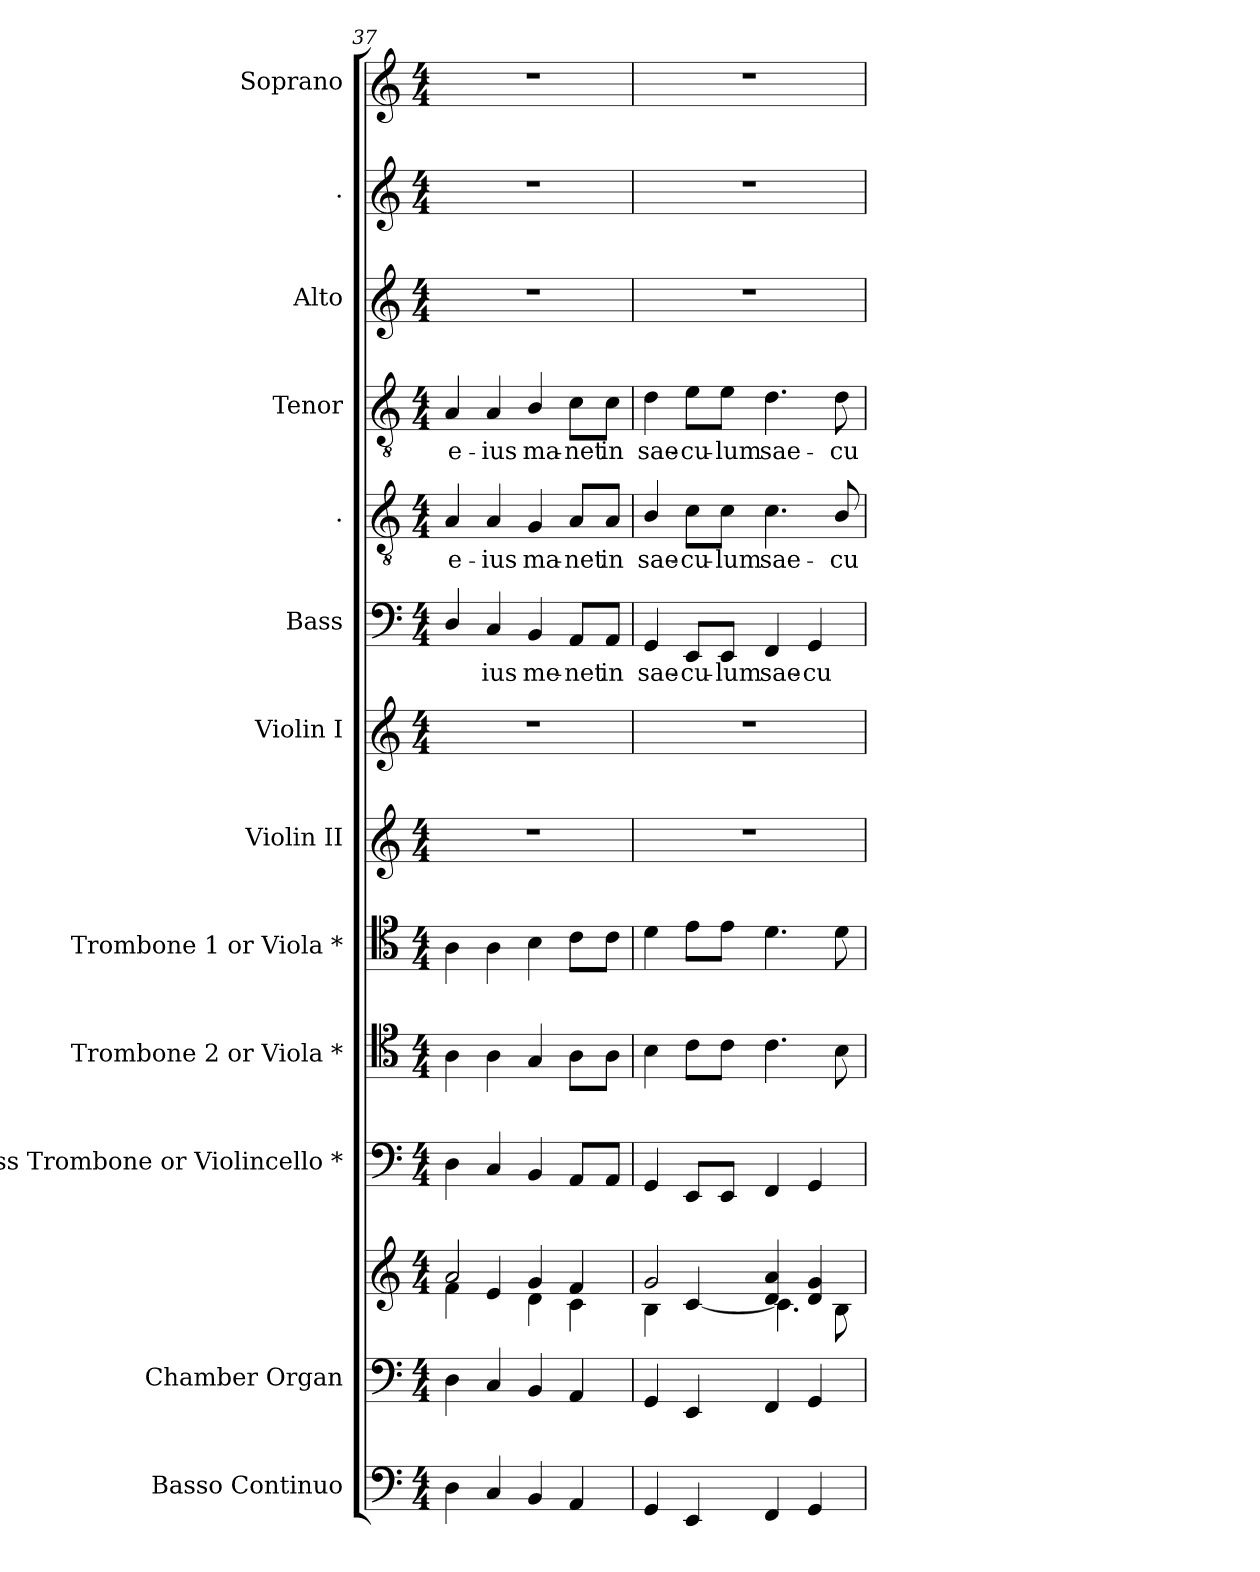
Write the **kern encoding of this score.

**kern	**kern	**kern	**kern	**kern	**kern	**kern	**kern	**kern	**text	**kern	**text	**kern	**text	**kern	**kern	**kern
*part13	*part12	*part12	*part11	*part10	*part9	*part8	*part7	*part6	*part6	*part5	*part5	*part4	*part4	*part3	*part2	*part1
*staff14	*staff13	*staff12	*staff11	*staff10	*staff9	*staff8	*staff7	*staff6	*staff6	*staff5	*staff5	*staff4	*staff4	*staff3	*staff2	*staff1
*I"Basso  Continuo	*I"Chamber  Organ	*	*I"Bass Trombone or Violincello *	*I"Trombone 2 or Viola *	*I"Trombone 1 or Viola *	*I"Violin II	*I"Violin I	*I"Bass	*	*I".	*	*I"Tenor	*	*I"Alto	*I".	*I"Soprano
*I'B Cont	*I'Org.	*	*I'B. Tbn.	*I'Tbn 2	*I'Tbn 1	*I'Vln. II	*I'Vln. I	*I'B.	*	*	*	*I'T,	*	*I'A.	*	*I'S.
*clefF4	*clefF4	*clefG2	*clefF4	*clefC4	*clefC4	*clefG2	*clefG2	*clefF4	*	*clefGv2	*	*clefGv2	*	*clefG2	*clefG2	*clefG2
*ITrd7c12	*	*	*	*	*	*	*	*	*	*ITrd7c12	*	*ITrd7c12	*	*	*	*
*k[]	*k[]	*k[]	*k[]	*k[]	*k[]	*k[]	*k[]	*k[]	*	*k[]	*	*k[]	*	*k[]	*k[]	*k[]
*C:	*C:	*C:	*C:	*C:	*C:	*C:	*C:	*C:	*	*C:	*	*C:	*	*C:	*C:	*C:
*M4/4	*M4/4	*M4/4	*M4/4	*M4/4	*M4/4	*M4/4	*M4/4	*M4/4	*	*M4/4	*	*M4/4	*	*M4/4	*M4/4	*M4/4
=37	=37	=37	=37	=37	=37	=37	=37	=37	=37	=37	=37	=37	=37	=37	=37	=37
*	*	*^	*	*	*	*	*	*	*	*	*	*	*	*	*	*
!	!	!	!	!	!	!	!	!	!	!	!	!LO:LY:b:color=#000000	!	!	!	!	!
!	!	!	!	!	!	!	!	!	!	!	!	!	!	!LO:LY:b:color=#000000	!	!	!
4DDi\	4Di\	2ai/	4fi\	4Di\	4Ai\	4Ai\	1r	1r	4Di/	.	4AAi/	e-	4AAi/	e-	1r	1r	1r
!	!	!	!	!	!	!	!	!	!	!LO:LY:b:color=#000000	!	!	!	!	!	!	!
!	!	!	!	!	!	!	!	!	!	!	!	!LO:LY:b:color=#000000	!	!	!	!	!
!	!	!	!	!	!	!	!	!	!	!	!	!	!	!LO:LY:b:color=#000000	!	!	!
4CCi/	4Ci/	.	4ei/	4Ci/	4Ai\	4Ai\	.	.	4Ci/	-ius	4AAi/	-ius	4AAi/	-ius	.	.	.
!	!	!	!	!	!	!	!	!	!	!LO:LY:b:color=#000000	!	!	!	!	!	!	!
!	!	!	!	!	!	!	!	!	!	!	!	!LO:LY:b:color=#000000	!	!	!	!	!
!	!	!	!	!	!	!	!	!	!	!	!	!	!	!LO:LY:b:color=#000000	!	!	!
4BBBi/	4BBi/	4gi/	4di\	4BBi/	4Gi/	4Bi\	.	.	4BBi/	me-	4GGi/	ma-	4BBi/	ma-	.	.	.
!	!	!	!	!	!	!	!	!	!	!LO:LY:b:color=#000000	!	!	!	!	!	!	!
!	!	!	!	!	!	!	!	!	!	!	!	!LO:LY:b:color=#000000	!	!	!	!	!
!	!	!	!	!	!	!	!	!	!	!	!	!	!	!LO:LY:b:color=#000000	!	!	!
4AAAi/	4AAi/	4fi/	4ci\	8AAi/L	8Ai\L	8ci\L	.	.	8AAi/L	-net	8AAi/L	-net	8Ci\L	-net	.	.	.
!	!	!	!	!	!	!	!	!	!	!LO:LY:b:color=#000000	!	!	!	!	!	!	!
!	!	!	!	!	!	!	!	!	!	!	!	!LO:LY:b:color=#000000	!	!	!	!	!
!	!	!	!	!	!	!	!	!	!	!	!	!	!	!LO:LY:b:color=#000000	!	!	!
.	.	.	.	8AAi/J	8Ai\J	8ci\J	.	.	8AAi/J	in	8AAi/J	in	8Ci\J	in	.	.	.
=38	=38	=38	=38	=38	=38	=38	=38	=38	=38	=38	=38	=38	=38	=38	=38	=38	=38
!	!	!	!	!	!	!	!	!	!	!LO:LY:b:color=#000000	!	!	!	!	!	!	!
!	!	!	!	!	!	!	!	!	!	!	!	!LO:LY:b:color=#000000	!	!	!	!	!
!	!	!	!	!	!	!	!	!	!	!	!	!	!	!LO:LY:b:color=#000000	!	!	!
4GGGi/	4GGi/	2gi/	4Bi\	4GGi/	4Bi\	4di\	1r	1r	4GGi/	sae-	4BBi/	sae-	4Di\	sae-	1r	1r	1r
!	!	!	!	!	!	!	!	!	!	!LO:LY:b:color=#000000	!	!	!	!	!	!	!
!	!	!	!	!	!	!	!	!	!	!	!	!LO:LY:b:color=#000000	!	!	!	!	!
!	!	!	!	!	!	!	!	!	!	!	!	!	!	!LO:LY:b:color=#000000	!	!	!
4EEEi/	4EEi/	.	[4ci/	8EEi/L	8ci\L	8ei\L	.	.	8EEi/L	-cu-	8Ci\L	-cu-	8Ei\L	-cu-	.	.	.
!	!	!	!	!	!	!	!	!	!	!LO:LY:b:color=#000000	!	!	!	!	!	!	!
!	!	!	!	!	!	!	!	!	!	!	!	!LO:LY:b:color=#000000	!	!	!	!	!
!	!	!	!	!	!	!	!	!	!	!	!	!	!	!LO:LY:b:color=#000000	!	!	!
.	.	.	.	8EEi/J	8ci\J	8ei\J	.	.	8EEi/J	-lum	8Ci\J	-lum	8Ei\J	-lum	.	.	.
!	!	!	!	!	!	!	!	!	!	!LO:LY:b:color=#000000	!	!	!	!	!	!	!
!	!	!	!	!	!	!	!	!	!	!	!	!LO:LY:b:color=#000000	!	!	!	!	!
!	!	!	!	!	!	!	!	!	!	!	!	!	!	!LO:LY:b:color=#000000	!	!	!
4FFFi/	4FFi/	4di/ 4ai	4.ci\]	4FFi/	4.ci\	4.di\	.	.	4FFi/	sae-	4.Ci\	sae-	4.Di\	sae-	.	.	.
!	!	!	!	!	!	!	!	!	!	!LO:LY:b:color=#000000	!	!	!	!	!	!	!
4GGGi/	4GGi/	4di/ 4gi	.	4GGi/	.	.	.	.	4GGi/	-cu-	.	.	.	.	.	.	.
!	!	!	!	!	!	!	!	!	!	!	!	!LO:LY:b:color=#000000	!	!	!	!	!
!	!	!	!	!	!	!	!	!	!	!	!	!	!	!LO:LY:b:color=#000000	!	!	!
.	.	.	8Bi\	.	8Bi\	8di\	.	.	.	.	8BBi/	-cu-	8Di\	-cu-	.	.	.
*	*	*v	*v	*	*	*	*	*	*	*	*	*	*	*	*	*	*
=	=	=	=	=	=	=	=	=	=	=	=	=	=	=	=	=
*-	*-	*-	*-	*-	*-	*-	*-	*-	*-	*-	*-	*-	*-	*-	*-	*-
